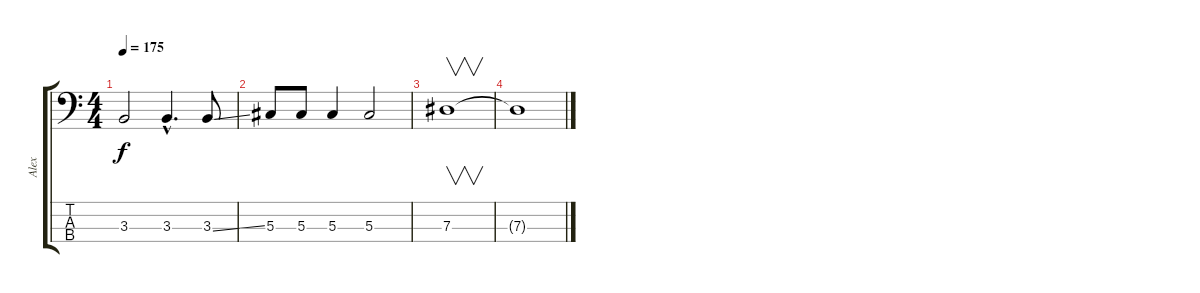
\track ("Alex" "Alex") {instrument electricbasspick}
\staff {score tabs}
\tuning (Gb2 Db2 Ab1 Eb1) {hide}
\ts (4 4)
\tempo 175
\clef f4
\ks c
3.3.2{dy f} 3.3{hac}.4{d} 3.3{ss}.8 |
5.3.8 5.3.8 5.3.4 5.3.2 |
7.3.1{v} |
7.3{t}.1
